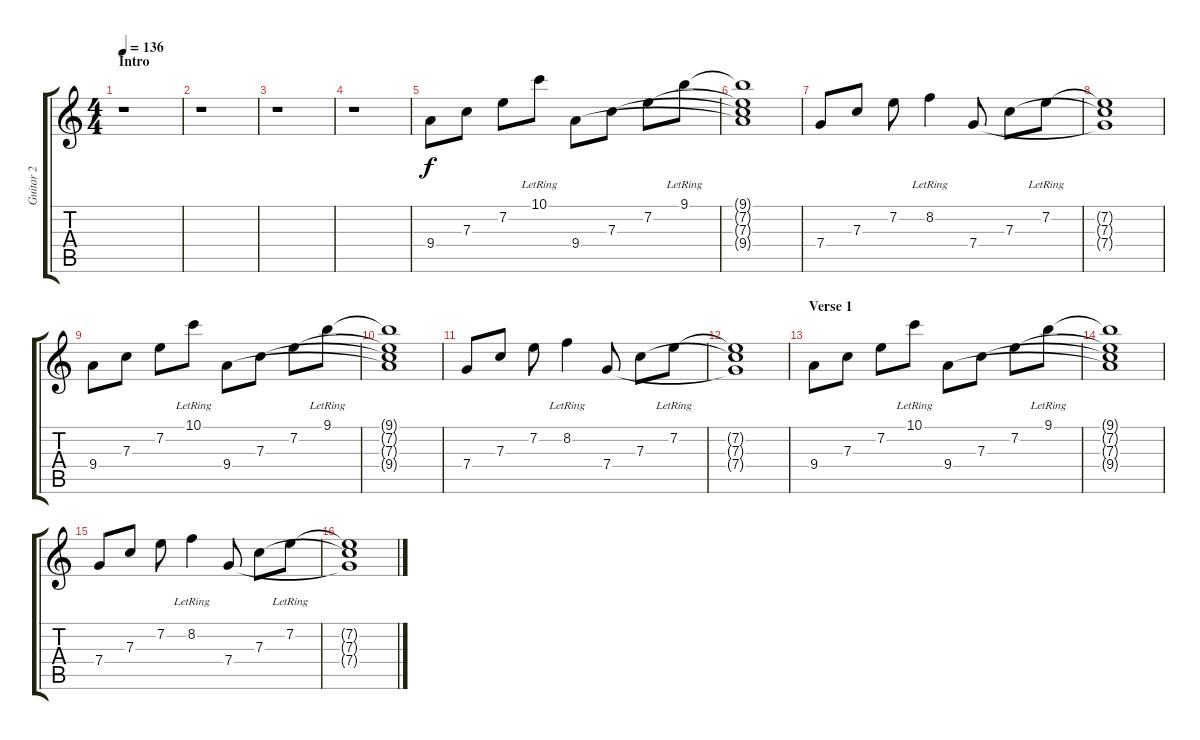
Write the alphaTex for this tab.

\track ("Guitar 2" "Guitar 2") {instrument electricguitarclean}
\staff {score tabs}
\tuning (D4 A3 F3 C3 G2 D2) {hide}
\ts (4 4)
\section ("" "Intro")
\tempo 136
\clef g2
\ks c
r.1{dy f instrument electricguitarclean} |
r.1 |
r.1 |
r.1 |
9.4.8 7.3.8 7.2.8 10.1{lr}.8 9.4.8 7.3.8 7.2.8 9.1{lr}.8 |
(9.1{t} 7.2{t} 7.3{t} 9.4{t}).1 |
7.4.8 7.3.8 7.2.8 8.2{lr}.4 7.4.8 7.3.8 7.2{lr}.8 |
(7.2{t} 7.3{t} 7.4{t}).1 |
9.4.8 7.3.8 7.2.8 10.1{lr}.8 9.4.8 7.3.8 7.2.8 9.1{lr}.8 |
(9.1{t} 7.2{t} 7.3{t} 9.4{t}).1 |
7.4.8 7.3.8 7.2.8 8.2{lr}.4 7.4.8 7.3.8 7.2{lr}.8 |
(7.2{t} 7.3{t} 7.4{t}).1 |
\section ("" "Verse 1")
9.4.8 7.3.8 7.2.8 10.1{lr}.8 9.4.8 7.3.8 7.2.8 9.1{lr}.8 |
(9.1{t} 7.2{t} 7.3{t} 9.4{t}).1 |
7.4.8 7.3.8 7.2.8 8.2{lr}.4 7.4.8 7.3.8 7.2{lr}.8 |
(7.2{t} 7.3{t} 7.4{t}).1
